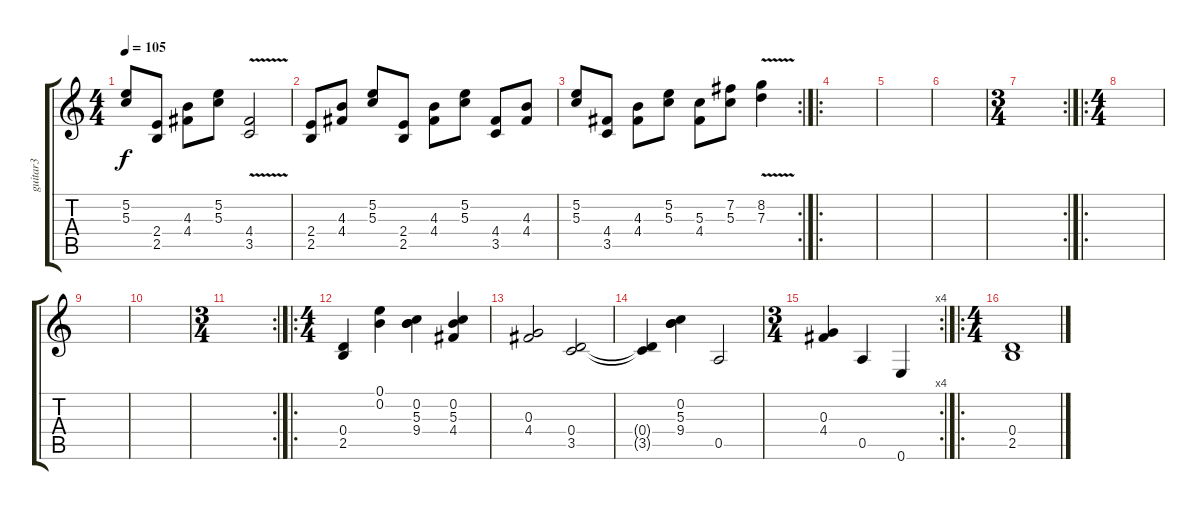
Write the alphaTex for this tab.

\track ("guitar3" "guitar3") {instrument overdrivenguitar}
\staff {score tabs}
\tuning (E4 B3 G3 D3 A2 E2) {hide}
\ts (4 4)
\tempo 105
\clef g2
\ks c
(5.2 5.3).8{dy f} (2.4 2.5).8 (4.3 4.4).8 (5.2 5.3).8 (4.4 3.5{v}).2 |
(2.4 2.5).8 (4.3 4.4).8 (5.2 5.3).8 (2.4 2.5).8 (4.3 4.4).8 (5.2 5.3).8 (4.4 3.5).8 (4.3 4.4).8 |
\rc 2
(5.2 5.3).8 (4.4 3.5).8 (4.3 4.4).8 (5.2 5.3).8 (5.3 4.4).8 (7.2 5.3).8 (8.2 7.3{v}).4 |
\ro
|
|
|
\rc 2
\ts (3 4)
|
\ro
\ts (4 4)
|
|
|
\rc 2
\ts (3 4)
|
\ro
\ts (4 4)
(0.4 2.5).4{volume 16 instrument acousticguitarsteel} (0.1 0.2).4 (0.2 5.3 9.4).4 (0.2 5.3 4.4).4 |
(0.3 4.4).2 (0.4 3.5).2 |
(0.4{t} 3.5{t}).4 (0.2 5.3 9.4).4 0.5.2 |
\rc 4
\ts (3 4)
(0.3 4.4).4 0.5.4 0.6.4 |
\ro
\ts (4 4)
(0.4 2.5).1
